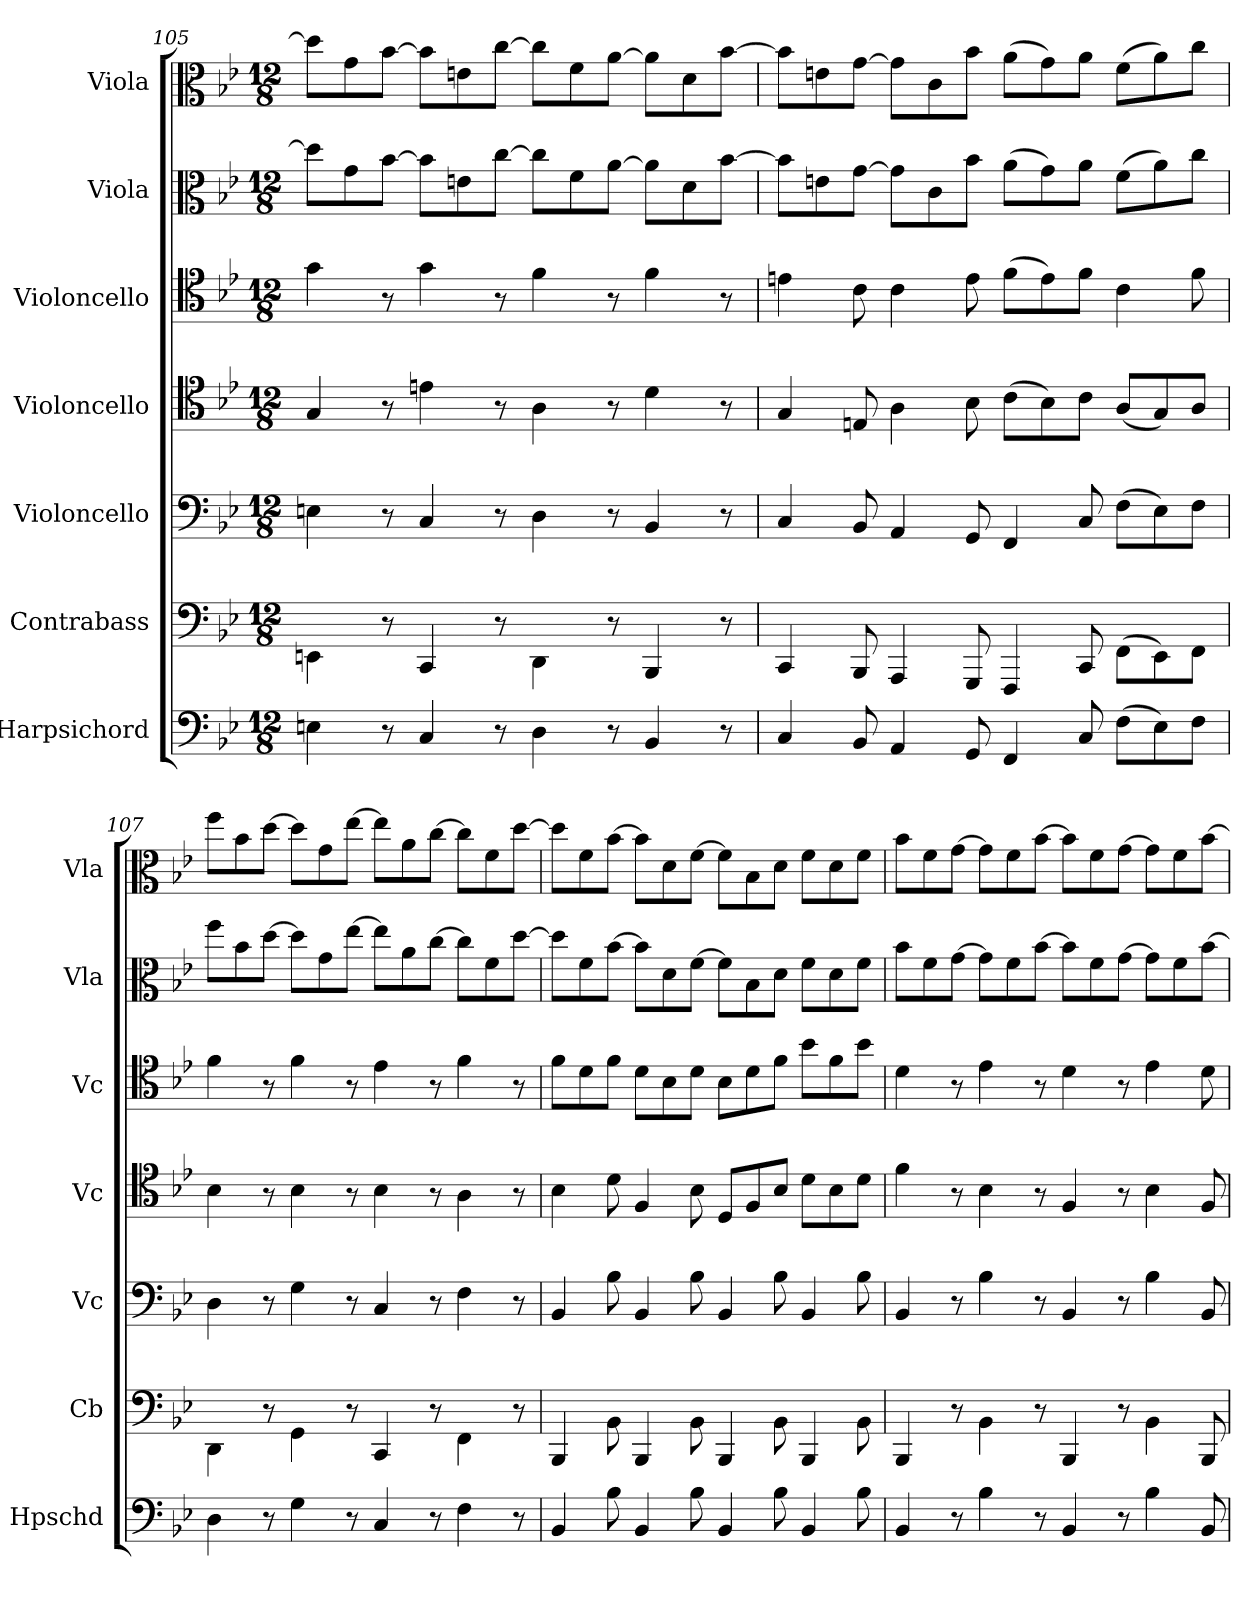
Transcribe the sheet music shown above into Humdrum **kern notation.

**kern	**kern	**kern	**kern	**kern	**kern	**kern
*part7	*part6	*part5	*part4	*part3	*part2	*part1
*staff7	*staff6	*staff5	*staff4	*staff3	*staff2	*staff1
*I"Harpsichord	*I"Contrabass	*I"Violoncello	*I"Violoncello	*I"Violoncello	*I"Viola	*I"Viola
*I'Hpschd	*I'Cb	*I'Vc	*I'Vc	*I'Vc	*I'Vla	*I'Vla
*clefF4	*clefF4	*clefF4	*clefC4	*clefC4	*clefC3	*clefC3
*	*ITrd7c12	*	*	*	*	*
*k[b-e-]	*k[b-e-]	*k[b-e-]	*k[b-e-]	*k[b-e-]	*k[b-e-]	*k[b-e-]
*B-:	*B-:	*B-:	*B-:	*B-:	*B-:	*B-:
*M12/8	*M12/8	*M12/8	*M12/8	*M12/8	*M12/8	*M12/8
=105	=105	=105	=105	=105	=105	=105
4En\	4EEEn\	4En\	4G/	4g\	8dd\L]	8dd\L]
.	.	.	.	.	8g\	8g\
8r	8r	8r	8r	8r	[8b-\J	[8b-\J
4C/	4CCC/	4C/	4en\	4g\	8b-\L]	8b-\L]
.	.	.	.	.	8en\	8en\
8r	8r	8r	8r	8r	[8cc\J	[8cc\J
4D\	4DDD\	4D\	4A\	4f\	8cc\L]	8cc\L]
.	.	.	.	.	8f\	8f\
8r	8r	8r	8r	8r	[8a\J	[8a\J
4BB-/	4BBBB-/	4BB-/	4d\	4f\	8a\L]	8a\L]
.	.	.	.	.	8d\	8d\
8r	8r	8r	8r	8r	[8b-\J	[8b-\J
=106	=106	=106	=106	=106	=106	=106
4C/	4CCC/	4C/	4G/	4en\	8b-\L]	8b-\L]
.	.	.	.	.	8en\	8en\
8BB-/	8BBBB-/	8BB-/	8En/	8c\	[8g\J	[8g\J
4AA/	4AAAA/	4AA/	4A\	4c\	8g\L]	8g\L]
.	.	.	.	.	8c\	8c\
8GG/	8GGGG/	8GG/	8B-\	8e\	8b-\J	8b-\J
4FF/	4FFFF/	4FF/	(8c\L	(8f\L	(8a\L	(8a\L
.	.	.	8B-\)	8e\)	8g\)	8g\)
8C/	8CCC/	8C/	8c\J	8f\J	8a\J	8a\J
(8F\L	(8FFF\L	(8F\L	(8A/L	4c\	(8f\L	(8f\L
8E-\)	8EEE-\)	8E-\)	8G/)	.	8a\)	8a\)
8F\J	8FFF\J	8F\J	8A/J	8f\	8cc\J	8cc\J
=107	=107	=107	=107	=107	=107	=107
4D\	4DDD\	4D\	4B-\	4f\	8ff\L	8ff\L
.	.	.	.	.	8b-\	8b-\
8r	8r	8r	8r	8r	[8dd\J	[8dd\J
4G\	4GGG\	4G\	4B-\	4f\	8dd\L]	8dd\L]
.	.	.	.	.	8g\	8g\
8r	8r	8r	8r	8r	[8ee-\J	[8ee-\J
4C/	4CCC/	4C/	4B-\	4e-\	8ee-\L]	8ee-\L]
.	.	.	.	.	8a\	8a\
8r	8r	8r	8r	8r	[8cc\J	[8cc\J
4F\	4FFF\	4F\	4A\	4f\	8cc\L]	8cc\L]
.	.	.	.	.	8f\	8f\
8r	8r	8r	8r	8r	[8dd\J	[8dd\J
=108	=108	=108	=108	=108	=108	=108
4BB-/	4BBBB-/	4BB-/	4B-\	8f\L	8dd\L]	8dd\L]
.	.	.	.	8d\	8f\	8f\
8B-\	8BBB-\	8B-\	8d\	8f\J	[8b-\J	[8b-\J
4BB-/	4BBBB-/	4BB-/	4F/	8d\L	8b-\L]	8b-\L]
.	.	.	.	8B-\	8d\	8d\
8B-\	8BBB-\	8B-\	8B-\	8d\J	[8f\J	[8f\J
4BB-/	4BBBB-/	4BB-/	8D/L	8B-\L	8f\L]	8f\L]
.	.	.	8F/	8d\	8B-\	8B-\
8B-\	8BBB-\	8B-\	8B-/J	8f\J	8d\J	8d\J
4BB-/	4BBBB-/	4BB-/	8d\L	8b-\L	8f\L	8f\L
.	.	.	8B-\	8f\	8d\	8d\
8B-\	8BBB-\	8B-\	8d\J	8b-\J	8f\J	8f\J
=109	=109	=109	=109	=109	=109	=109
4BB-/	4BBBB-/	4BB-/	4f\	4d\	8b-\L	8b-\L
.	.	.	.	.	8f\	8f\
8r	8r	8r	8r	8r	[8g\J	[8g\J
4B-\	4BBB-\	4B-\	4B-\	4e-\	8g\L]	8g\L]
.	.	.	.	.	8f\	8f\
8r	8r	8r	8r	8r	[8b-\J	[8b-\J
4BB-/	4BBBB-/	4BB-/	4F/	4d\	8b-\L]	8b-\L]
.	.	.	.	.	8f\	8f\
8r	8r	8r	8r	8r	[8g\J	[8g\J
4B-\	4BBB-\	4B-\	4B-\	4e-\	8g\L]	8g\L]
.	.	.	.	.	8f\	8f\
8BB-/	8BBBB-/	8BB-/	8F/	8d\	[8b-\J	[8b-\J
=	=	=	=	=	=	=
*-	*-	*-	*-	*-	*-	*-
